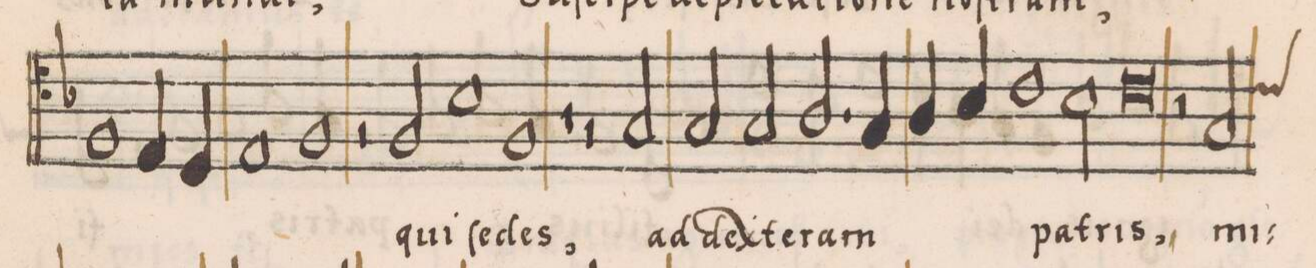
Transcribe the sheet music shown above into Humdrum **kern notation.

**kern	**text
*I"TENOR	*
*clefC4	*
*k[b-]	*
*met(C|)	*
*M2/1	*
1F/	.
=79-	=79-
4E/	.
4D/	.
1E/	.
=80-	=80-
1F/	.
2r	.
2F/	qui
=81-	=81-
1B-\	ſe-
1F/	-des,
=82-	=82-
1r	.
2r	.
2G/	ad
=83-	=83-
2G/	dex-
2G/	-te-
2.A/	-ram
4G/	.
=84-	=84-
4A/	.
4B-/	.
1c\	pa-
2B-\	-tris,
=85-	=85-
0c\	.
=86-	=86-
2r	.
*custos:c	*
2G/	mi-
*-	*-
